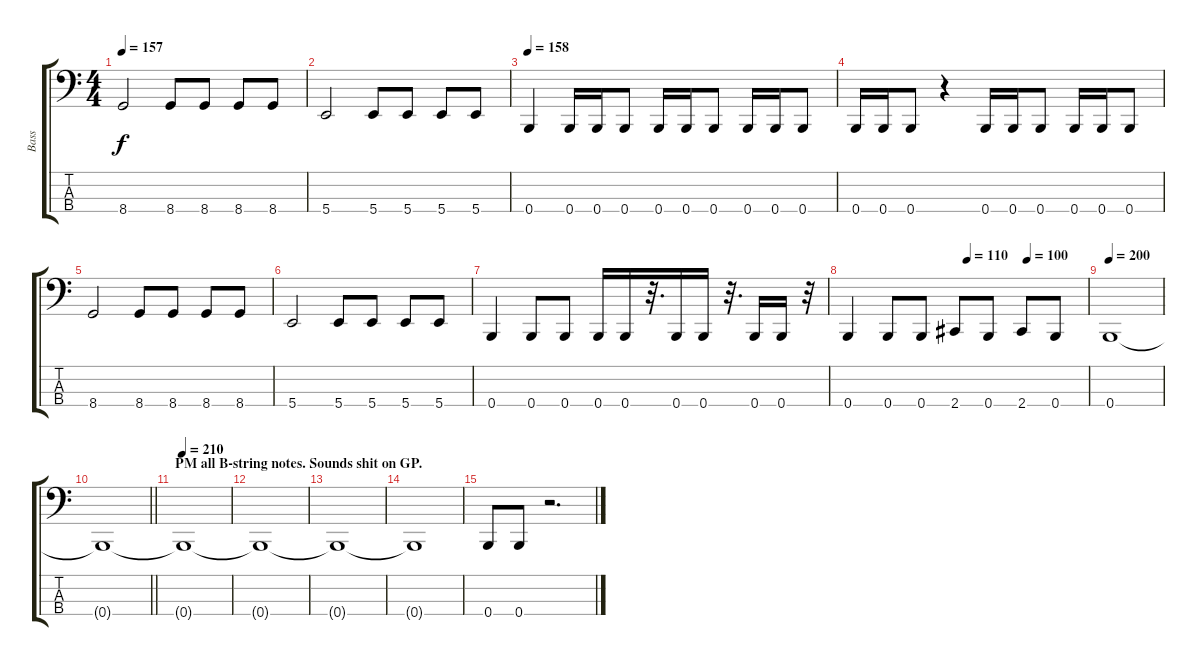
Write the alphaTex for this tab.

\track ("Bass" "Bass") {instrument electricbassfinger}
\staff {score tabs}
\tuning (E2 B1 Gb1 B0) {hide}
\ts (4 4)
\tempo 157
\clef f4
\ks c
8.4.2{dy f} 8.4.8 8.4.8 8.4.8 8.4.8 |
5.4.2 5.4.8 5.4.8 5.4.8 5.4.8 |
\tempo 158
0.4.4 0.4.16 0.4.16 0.4.8 0.4.16 0.4.16 0.4.8 0.4.16 0.4.16 0.4.8 |
0.4.16 0.4.16 0.4.8 r.4 0.4.16 0.4.16 0.4.8 0.4.16 0.4.16 0.4.8 |
8.4.2 8.4.8 8.4.8 8.4.8 8.4.8 |
5.4.2 5.4.8 5.4.8 5.4.8 5.4.8 |
0.4.4 0.4.8 0.4.8 0.4.16 0.4.16 r.32{d} 0.4.16 0.4.16 r.32{d} 0.4.16 0.4.16 r.32 |
\tempo (110 0.5)
\tempo (100 0.75)
0.4.4 0.4.8 0.4.8 2.4.8 0.4.8 2.4.8 0.4.8 |
\tempo 200
0.4.1 |
\barLineRight lightlight
0.4{t}.1 |
\section ("" "PM all B-string notes. Sounds shit on GP.")
\tempo 210
0.4{t}.1 |
0.4{t}.1 |
0.4{t}.1 |
0.4{t}.1 |
0.4.8 0.4.8 r.2{d}
